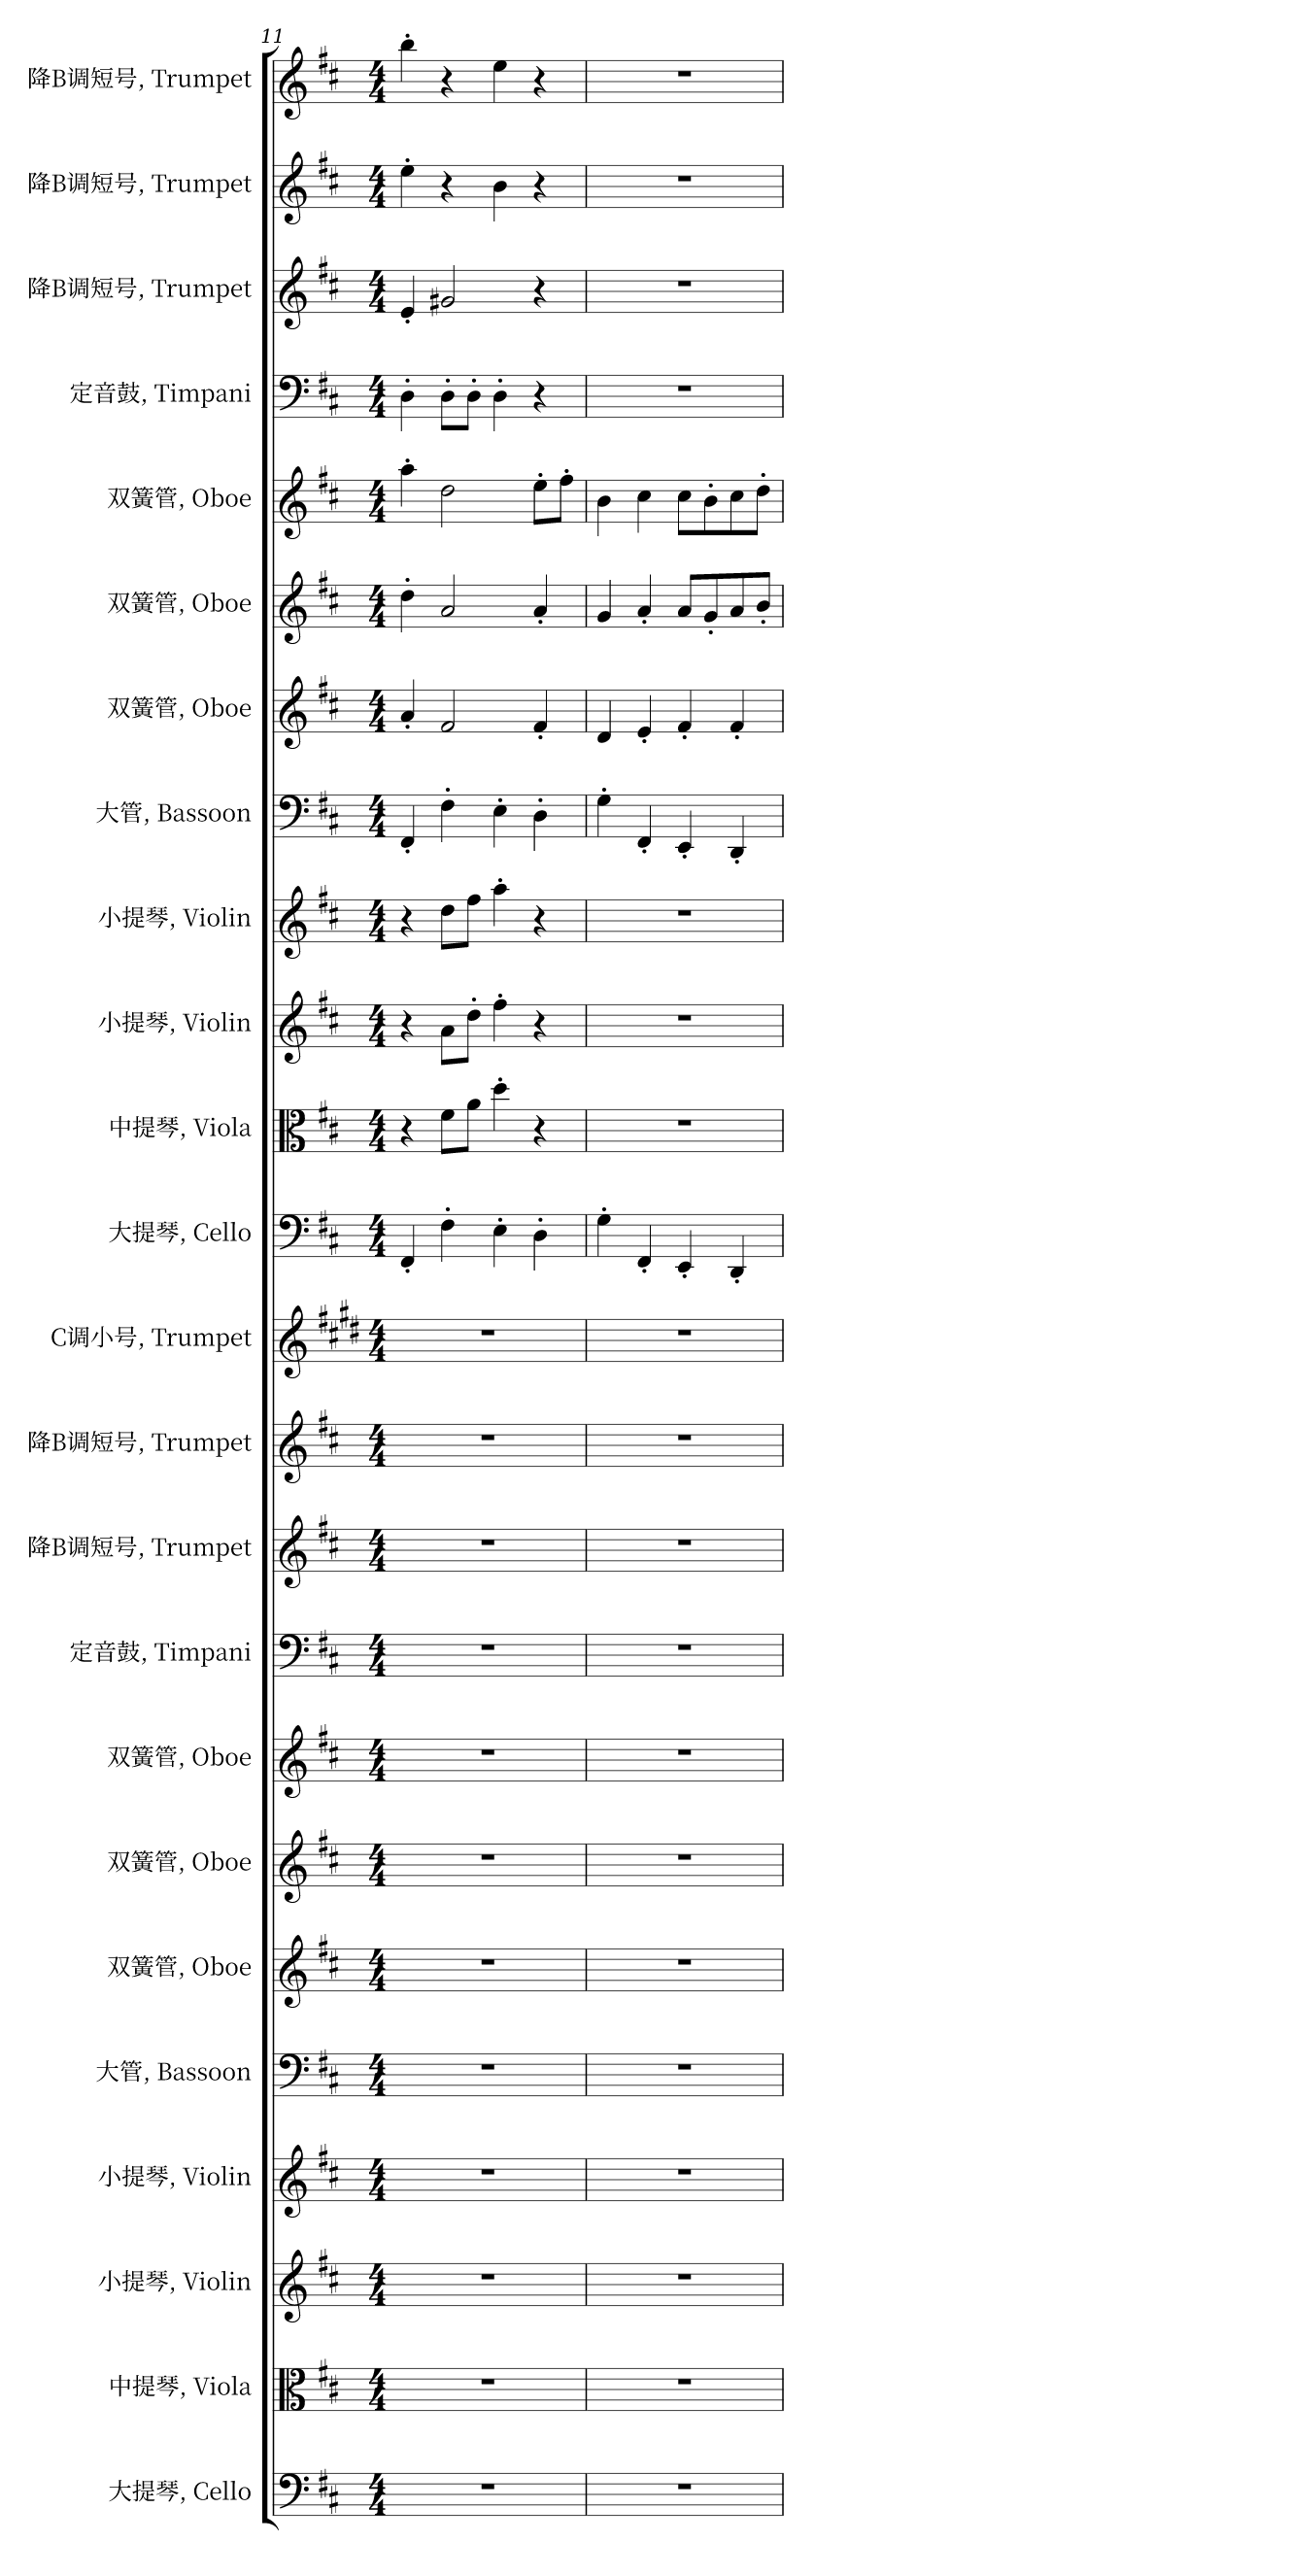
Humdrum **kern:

**kern	**kern	**kern	**kern	**kern	**kern	**kern	**kern	**kern	**kern	**kern	**kern	**kern	**kern	**kern	**kern	**kern	**kern	**kern	**kern	**kern	**kern	**kern	**kern
*part24	*part23	*part22	*part21	*part20	*part19	*part18	*part17	*part16	*part15	*part14	*part13	*part12	*part11	*part10	*part9	*part8	*part7	*part6	*part5	*part4	*part3	*part2	*part1
*staff24	*staff23	*staff22	*staff21	*staff20	*staff19	*staff18	*staff17	*staff16	*staff15	*staff14	*staff13	*staff12	*staff11	*staff10	*staff9	*staff8	*staff7	*staff6	*staff5	*staff4	*staff3	*staff2	*staff1
*I"大提琴, Cello	*I"中提琴, Viola	*I"小提琴, Violin	*I"小提琴, Violin	*I"大管, Bassoon	*I"双簧管, Oboe	*I"双簧管, Oboe	*I"双簧管, Oboe	*I"定音鼓, Timpani	*I"降B调短号, Trumpet	*I"降B调短号, Trumpet	*I"C调小号, Trumpet	*I"大提琴, Cello	*I"中提琴, Viola	*I"小提琴, Violin	*I"小提琴, Violin	*I"大管, Bassoon	*I"双簧管, Oboe	*I"双簧管, Oboe	*I"双簧管, Oboe	*I"定音鼓, Timpani	*I"降B调短号, Trumpet	*I"降B调短号, Trumpet	*I"降B调短号, Trumpet
*	*I'Vla.	*I'Vln.	*I'Vln.	*I'Bsn.	*I'Ob.	*I'Ob.	*I'Ob.	*I'Timp.	*	*	*I'C Tpt.	*	*I'Vla.	*I'Vln.	*I'Vln.	*I'Bsn.	*I'Ob.	*I'Ob.	*I'Ob.	*I'Timp.	*	*	*
*clefF4	*clefC3	*clefG2	*clefG2	*clefF4	*clefG2	*clefG2	*clefG2	*clefF4	*clefG2	*clefG2	*clefG2	*clefF4	*clefC3	*clefG2	*clefG2	*clefF4	*clefG2	*clefG2	*clefG2	*clefF4	*clefG2	*clefG2	*clefG2
*	*	*	*	*	*	*	*	*	*ITrd1c2	*ITrd1c2	*ITrd1c2	*	*	*	*	*	*	*	*	*	*ITrd1c2	*ITrd1c2	*ITrd1c2
*k[f#c#]	*k[f#c#]	*k[f#c#]	*k[f#c#]	*k[f#c#]	*k[f#c#]	*k[f#c#]	*k[f#c#]	*k[f#c#]	*k[]	*k[]	*k[f#c#]	*k[f#c#]	*k[f#c#]	*k[f#c#]	*k[f#c#]	*k[f#c#]	*k[f#c#]	*k[f#c#]	*k[f#c#]	*k[f#c#]	*k[]	*k[]	*k[]
*M4/4	*M4/4	*M4/4	*M4/4	*M4/4	*M4/4	*M4/4	*M4/4	*M4/4	*M4/4	*M4/4	*M4/4	*M4/4	*M4/4	*M4/4	*M4/4	*M4/4	*M4/4	*M4/4	*M4/4	*M4/4	*M4/4	*M4/4	*M4/4
=11	=11	=11	=11	=11	=11	=11	=11	=11	=11	=11	=11	=11	=11	=11	=11	=11	=11	=11	=11	=11	=11	=11	=11
1r	1r	1r	1r	1r	1r	1r	1r	1r	1r	1r	1r	4FF#'/	4r	4r	4r	4FF#'/	4a'/	4dd'\	4aa'\	4D'\	4d'/	4dd'\	4aa'\
.	.	.	.	.	.	.	.	.	.	.	.	4F#'\	8f#\L	8a\L	8dd\L	4F#'\	2f#/	2a/	2dd\	8D'\L	2f#X/	4r	4r
.	.	.	.	.	.	.	.	.	.	.	.	.	8a\J	8dd'\J	8ff#\J	.	.	.	.	8D'\J	.	.	.
.	.	.	.	.	.	.	.	.	.	.	.	4E'\	4dd'\	4ff#'\	4aa'\	4E'\	.	.	.	4D'\	.	4a\	4dd\
.	.	.	.	.	.	.	.	.	.	.	.	4D'\	4r	4r	4r	4D'\	4f#'/	4a'/	8ee'\L	4r	4r	4r	4r
.	.	.	.	.	.	.	.	.	.	.	.	.	.	.	.	.	.	.	8ff#'\J	.	.	.	.
=12	=12	=12	=12	=12	=12	=12	=12	=12	=12	=12	=12	=12	=12	=12	=12	=12	=12	=12	=12	=12	=12	=12	=12
1r	1r	1r	1r	1r	1r	1r	1r	1r	1r	1r	1r	4G'\	1r	1r	1r	4G'\	4d/	4g/	4b\	1r	1r	1r	1r
.	.	.	.	.	.	.	.	.	.	.	.	4FF#'/	.	.	.	4FF#'/	4e'/	4a'/	4cc#\	.	.	.	.
.	.	.	.	.	.	.	.	.	.	.	.	4EE'/	.	.	.	4EE'/	4f#'/	8a/L	8cc#\L	.	.	.	.
.	.	.	.	.	.	.	.	.	.	.	.	.	.	.	.	.	.	8g'/	8b'\	.	.	.	.
.	.	.	.	.	.	.	.	.	.	.	.	4DD'/	.	.	.	4DD'/	4f#'/	8a/	8cc#\	.	.	.	.
.	.	.	.	.	.	.	.	.	.	.	.	.	.	.	.	.	.	8b'/J	8dd'\J	.	.	.	.
=	=	=	=	=	=	=	=	=	=	=	=	=	=	=	=	=	=	=	=	=	=	=	=
*-	*-	*-	*-	*-	*-	*-	*-	*-	*-	*-	*-	*-	*-	*-	*-	*-	*-	*-	*-	*-	*-	*-	*-
